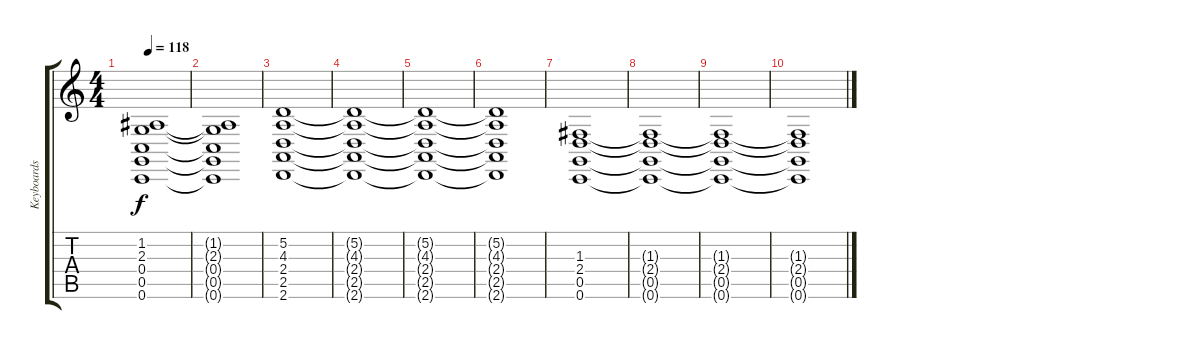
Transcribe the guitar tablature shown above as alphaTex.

\track ("Keyboards" "Keyboards") {instrument pad2warm}
\staff {score tabs}
\tuning (D4 A3 F3 C3 G2 C2) {hide}
\ts (4 4)
\tempo 118
\clef g2
\ks c
(1.2{t} 2.3{t} 0.4{t} 0.5{t} 0.6{t}).1{dy f} |
(1.2{t} 2.3{t} 0.4{t} 0.5{t} 0.6{t}).1 |
(5.2 4.3 2.4 2.5 2.6).1 |
(5.2{t} 4.3{t} 2.4{t} 2.5{t} 2.6{t}).1 |
(5.2{t} 4.3{t} 2.4{t} 2.5{t} 2.6{t}).1 |
(5.2{t} 4.3{t} 2.4{t} 2.5{t} 2.6{t}).1 |
(1.3 2.4 0.5 0.6).1 |
(1.3{t} 2.4{t} 0.5{t} 0.6{t}).1 |
(1.3{t} 2.4{t} 0.5{t} 0.6{t}).1 |
(1.3{t} 2.4{t} 0.5{t} 0.6{t}).1{volume 0}
